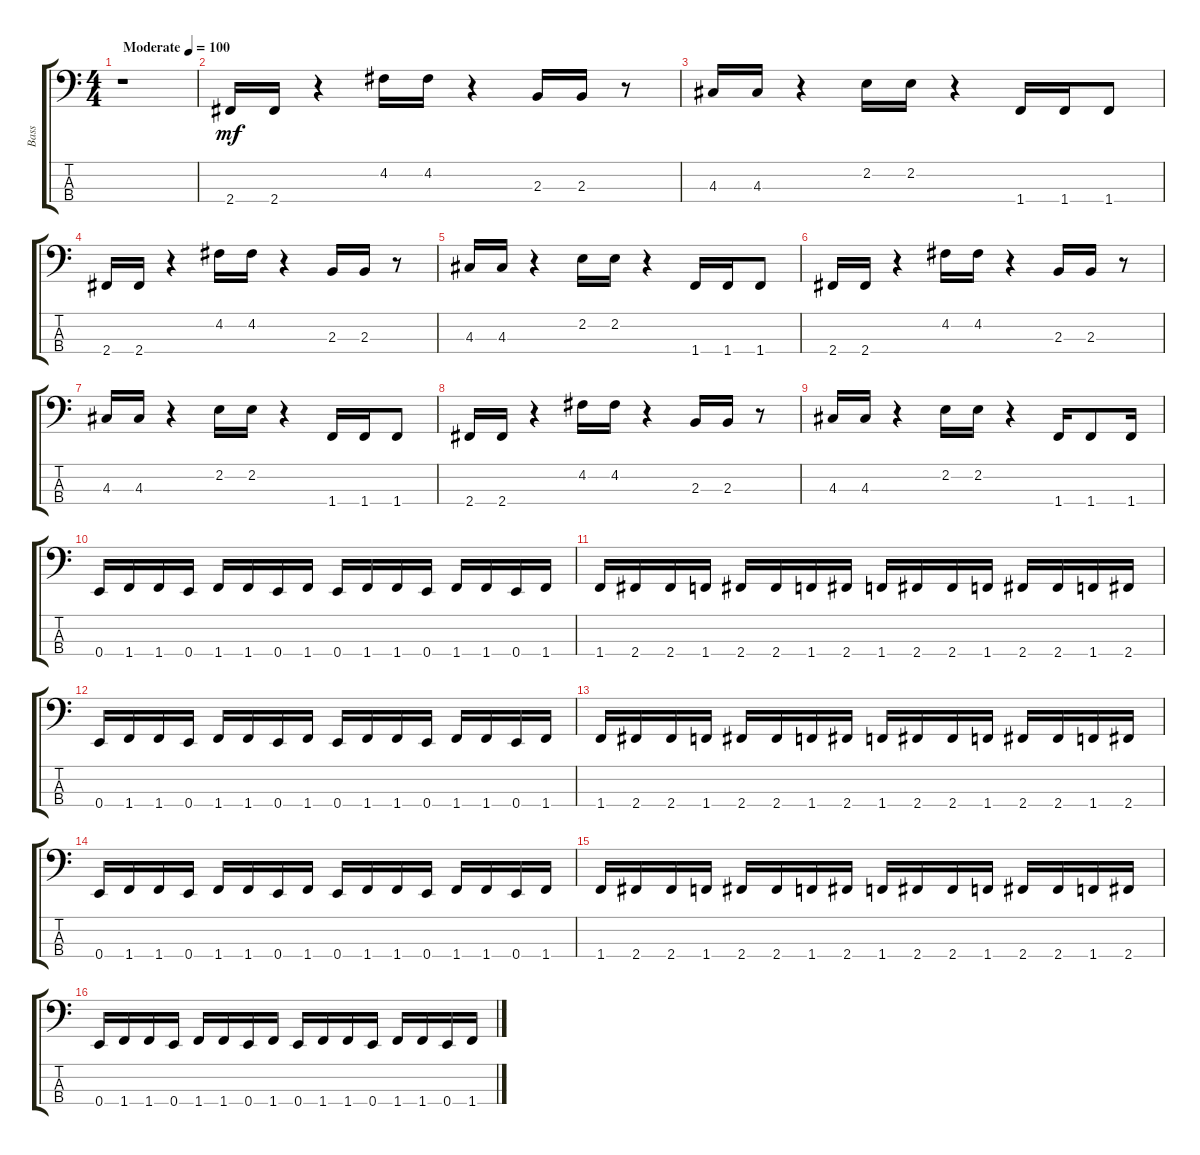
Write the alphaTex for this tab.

\track ("Bass" "Bass") {instrument electricbassfinger}
\staff {score tabs}
\tuning (G2 D2 A1 E1) {hide}
\ts (4 4)
\tempo (100 "Moderate")
\clef f4
\ks c
r.1{dy mf instrument electricbassfinger} |
2.4.16 2.4.16 r.4 4.2.16 4.2.16 r.4 2.3.16 2.3.16 r.8 |
4.3.16 4.3.16 r.4 2.2.16 2.2.16 r.4 1.4.16 1.4.16 1.4.8 |
2.4.16 2.4.16 r.4 4.2.16 4.2.16 r.4 2.3.16 2.3.16 r.8 |
4.3.16 4.3.16 r.4 2.2.16 2.2.16 r.4 1.4.16 1.4.16 1.4.8 |
2.4.16 2.4.16 r.4 4.2.16 4.2.16 r.4 2.3.16 2.3.16 r.8 |
4.3.16 4.3.16 r.4 2.2.16 2.2.16 r.4 1.4.16 1.4.16 1.4.8 |
2.4.16 2.4.16 r.4 4.2.16 4.2.16 r.4 2.3.16 2.3.16 r.8 |
4.3.16 4.3.16 r.4 2.2.16 2.2.16 r.4 1.4.16 1.4.8 1.4.16 |
0.4.16 1.4.16 1.4.16 0.4.16 1.4.16 1.4.16 0.4.16 1.4.16 0.4.16 1.4.16 1.4.16 0.4.16 1.4.16 1.4.16 0.4.16 1.4.16 |
1.4.16 2.4.16 2.4.16 1.4.16 2.4.16 2.4.16 1.4.16 2.4.16 1.4.16 2.4.16 2.4.16 1.4.16 2.4.16 2.4.16 1.4.16 2.4.16 |
0.4.16 1.4.16 1.4.16 0.4.16 1.4.16 1.4.16 0.4.16 1.4.16 0.4.16 1.4.16 1.4.16 0.4.16 1.4.16 1.4.16 0.4.16 1.4.16 |
1.4.16 2.4.16 2.4.16 1.4.16 2.4.16 2.4.16 1.4.16 2.4.16 1.4.16 2.4.16 2.4.16 1.4.16 2.4.16 2.4.16 1.4.16 2.4.16 |
0.4.16 1.4.16 1.4.16 0.4.16 1.4.16 1.4.16 0.4.16 1.4.16 0.4.16 1.4.16 1.4.16 0.4.16 1.4.16 1.4.16 0.4.16 1.4.16 |
1.4.16 2.4.16 2.4.16 1.4.16 2.4.16 2.4.16 1.4.16 2.4.16 1.4.16 2.4.16 2.4.16 1.4.16 2.4.16 2.4.16 1.4.16 2.4.16 |
0.4.16 1.4.16 1.4.16 0.4.16 1.4.16 1.4.16 0.4.16 1.4.16 0.4.16 1.4.16 1.4.16 0.4.16 1.4.16 1.4.16 0.4.16 1.4.16
